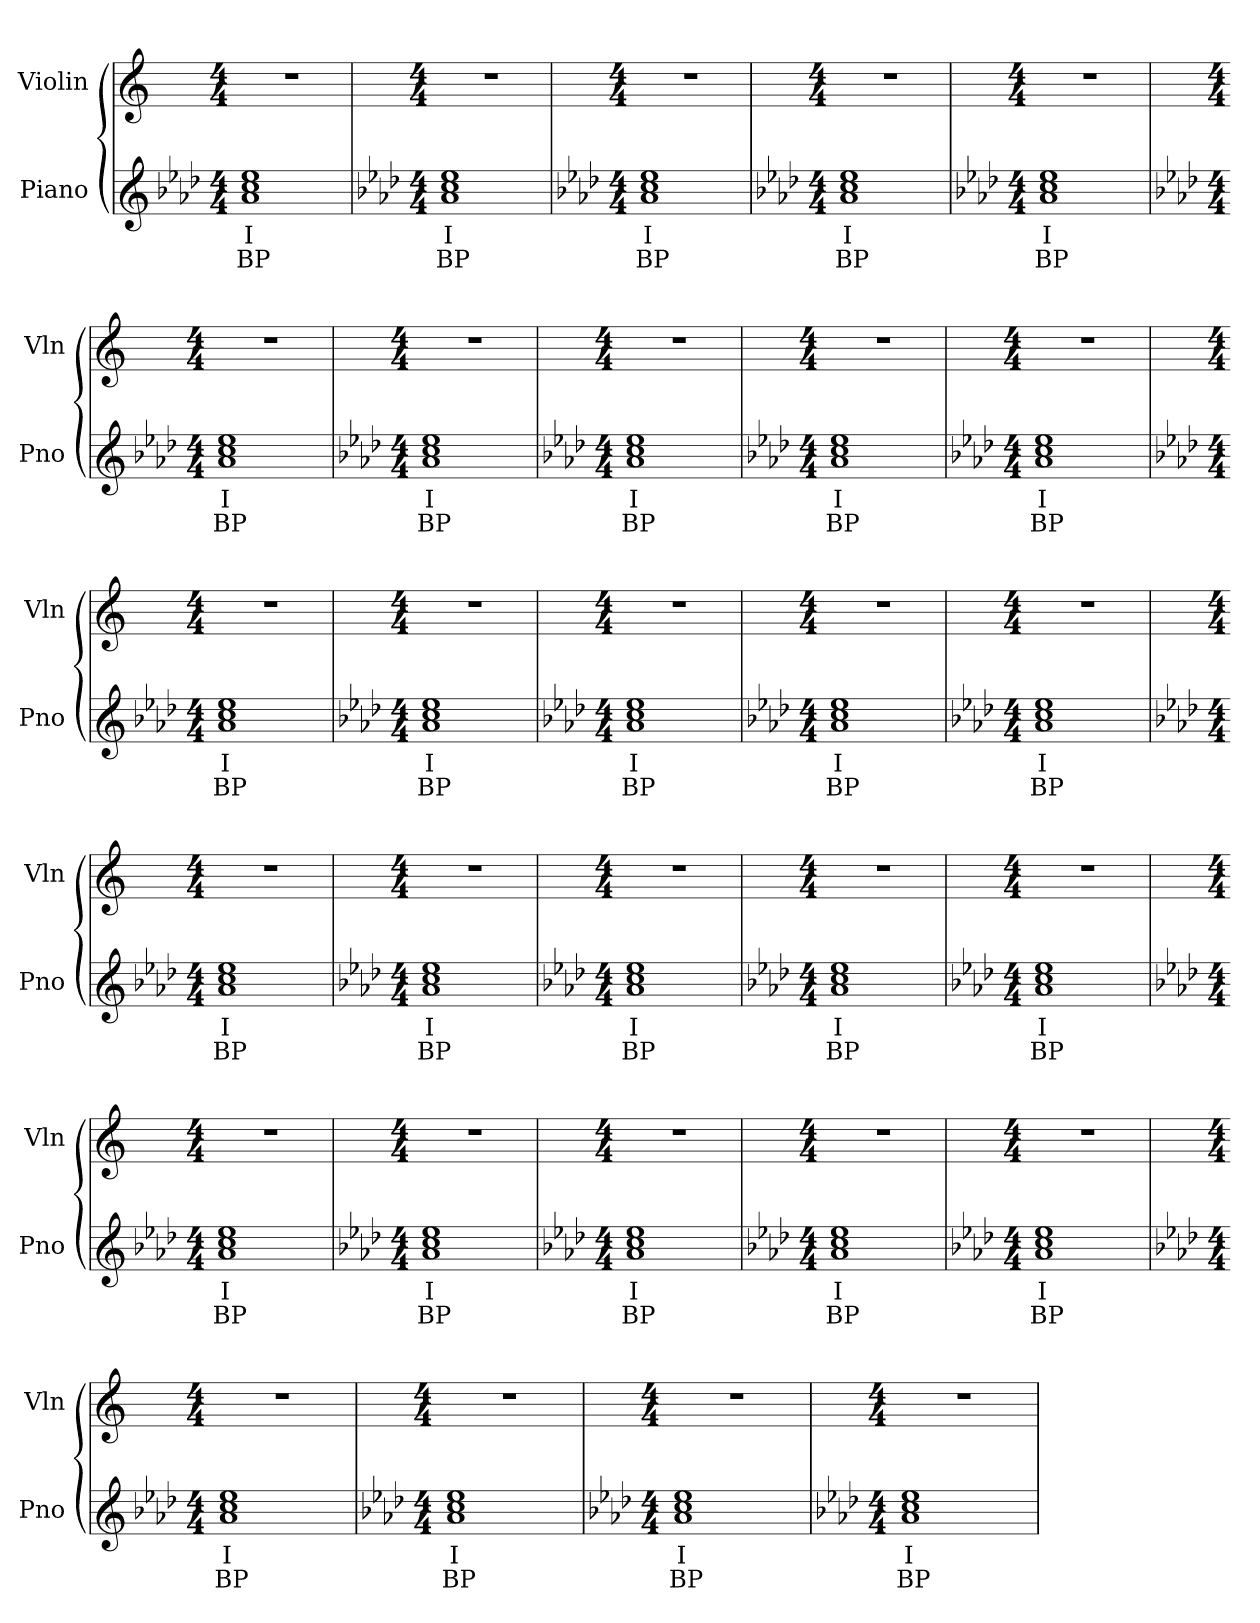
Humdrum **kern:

**kern	**text	**text	**kern
*part2	*part2	*part2	*part1
*staff2	*staff2	*staff2	*staff1
*I"Piano	*	*	*I"Violin
*I'Pno	*	*	*I'Vln
*	*	*	*clefG2
*k[b-e-a-d-]	*	*	*
*A-:	*	*	*
*M4/4	*	*	*M4/4
=	=	=	=
1a- 1cc 1ee-	I	BP	1r
=	=	=	=
*k[b-e-a-d-]	*	*	*
*A-:	*	*	*
*M4/4	*	*	*M4/4
1a- 1cc 1ee-	I	BP	1r
=	=	=	=
*k[b-e-a-d-]	*	*	*
*A-:	*	*	*
*M4/4	*	*	*M4/4
1a- 1cc 1ee-	I	BP	1r
=	=	=	=
*k[b-e-a-d-]	*	*	*
*A-:	*	*	*
*M4/4	*	*	*M4/4
1a- 1cc 1ee-	I	BP	1r
=	=	=	=
*k[b-e-a-d-]	*	*	*
*A-:	*	*	*
*M4/4	*	*	*M4/4
1a- 1cc 1ee-	I	BP	1r
=	=	=	=
*k[b-e-a-d-]	*	*	*
*A-:	*	*	*
*M4/4	*	*	*M4/4
1a- 1cc 1ee-	I	BP	1r
=	=	=	=
*k[b-e-a-d-]	*	*	*
*A-:	*	*	*
*M4/4	*	*	*M4/4
1a- 1cc 1ee-	I	BP	1r
=	=	=	=
*k[b-e-a-d-]	*	*	*
*A-:	*	*	*
*M4/4	*	*	*M4/4
1a- 1cc 1ee-	I	BP	1r
=	=	=	=
*k[b-e-a-d-]	*	*	*
*A-:	*	*	*
*M4/4	*	*	*M4/4
1a- 1cc 1ee-	I	BP	1r
=	=	=	=
*k[b-e-a-d-]	*	*	*
*A-:	*	*	*
*M4/4	*	*	*M4/4
1a- 1cc 1ee-	I	BP	1r
=	=	=	=
*k[b-e-a-d-]	*	*	*
*A-:	*	*	*
*M4/4	*	*	*M4/4
1a- 1cc 1ee-	I	BP	1r
=	=	=	=
*k[b-e-a-d-]	*	*	*
*A-:	*	*	*
*M4/4	*	*	*M4/4
1a- 1cc 1ee-	I	BP	1r
=	=	=	=
*k[b-e-a-d-]	*	*	*
*A-:	*	*	*
*M4/4	*	*	*M4/4
1a- 1cc 1ee-	I	BP	1r
=	=	=	=
*k[b-e-a-d-]	*	*	*
*A-:	*	*	*
*M4/4	*	*	*M4/4
1a- 1cc 1ee-	I	BP	1r
=	=	=	=
*k[b-e-a-d-]	*	*	*
*A-:	*	*	*
*M4/4	*	*	*M4/4
1a- 1cc 1ee-	I	BP	1r
=	=	=	=
*k[b-e-a-d-]	*	*	*
*A-:	*	*	*
*M4/4	*	*	*M4/4
1a- 1cc 1ee-	I	BP	1r
=	=	=	=
*k[b-e-a-d-]	*	*	*
*A-:	*	*	*
*M4/4	*	*	*M4/4
1a- 1cc 1ee-	I	BP	1r
=	=	=	=
*k[b-e-a-d-]	*	*	*
*A-:	*	*	*
*M4/4	*	*	*M4/4
1a- 1cc 1ee-	I	BP	1r
=	=	=	=
*k[b-e-a-d-]	*	*	*
*A-:	*	*	*
*M4/4	*	*	*M4/4
1a- 1cc 1ee-	I	BP	1r
=	=	=	=
*k[b-e-a-d-]	*	*	*
*A-:	*	*	*
*M4/4	*	*	*M4/4
1a- 1cc 1ee-	I	BP	1r
=	=	=	=
*k[b-e-a-d-]	*	*	*
*A-:	*	*	*
*M4/4	*	*	*M4/4
1a- 1cc 1ee-	I	BP	1r
=	=	=	=
*k[b-e-a-d-]	*	*	*
*A-:	*	*	*
*M4/4	*	*	*M4/4
1a- 1cc 1ee-	I	BP	1r
=	=	=	=
*k[b-e-a-d-]	*	*	*
*A-:	*	*	*
*M4/4	*	*	*M4/4
1a- 1cc 1ee-	I	BP	1r
=	=	=	=
*k[b-e-a-d-]	*	*	*
*A-:	*	*	*
*M4/4	*	*	*M4/4
1a- 1cc 1ee-	I	BP	1r
=	=	=	=
*k[b-e-a-d-]	*	*	*
*A-:	*	*	*
*M4/4	*	*	*M4/4
1a- 1cc 1ee-	I	BP	1r
=	=	=	=
*k[b-e-a-d-]	*	*	*
*A-:	*	*	*
*M4/4	*	*	*M4/4
1a- 1cc 1ee-	I	BP	1r
=	=	=	=
*k[b-e-a-d-]	*	*	*
*A-:	*	*	*
*M4/4	*	*	*M4/4
1a- 1cc 1ee-	I	BP	1r
=	=	=	=
*k[b-e-a-d-]	*	*	*
*A-:	*	*	*
*M4/4	*	*	*M4/4
1a- 1cc 1ee-	I	BP	1r
=	=	=	=
*k[b-e-a-d-]	*	*	*
*A-:	*	*	*
*M4/4	*	*	*M4/4
1a- 1cc 1ee-	I	BP	1r
=	=	=	=
*-	*-	*-	*-
